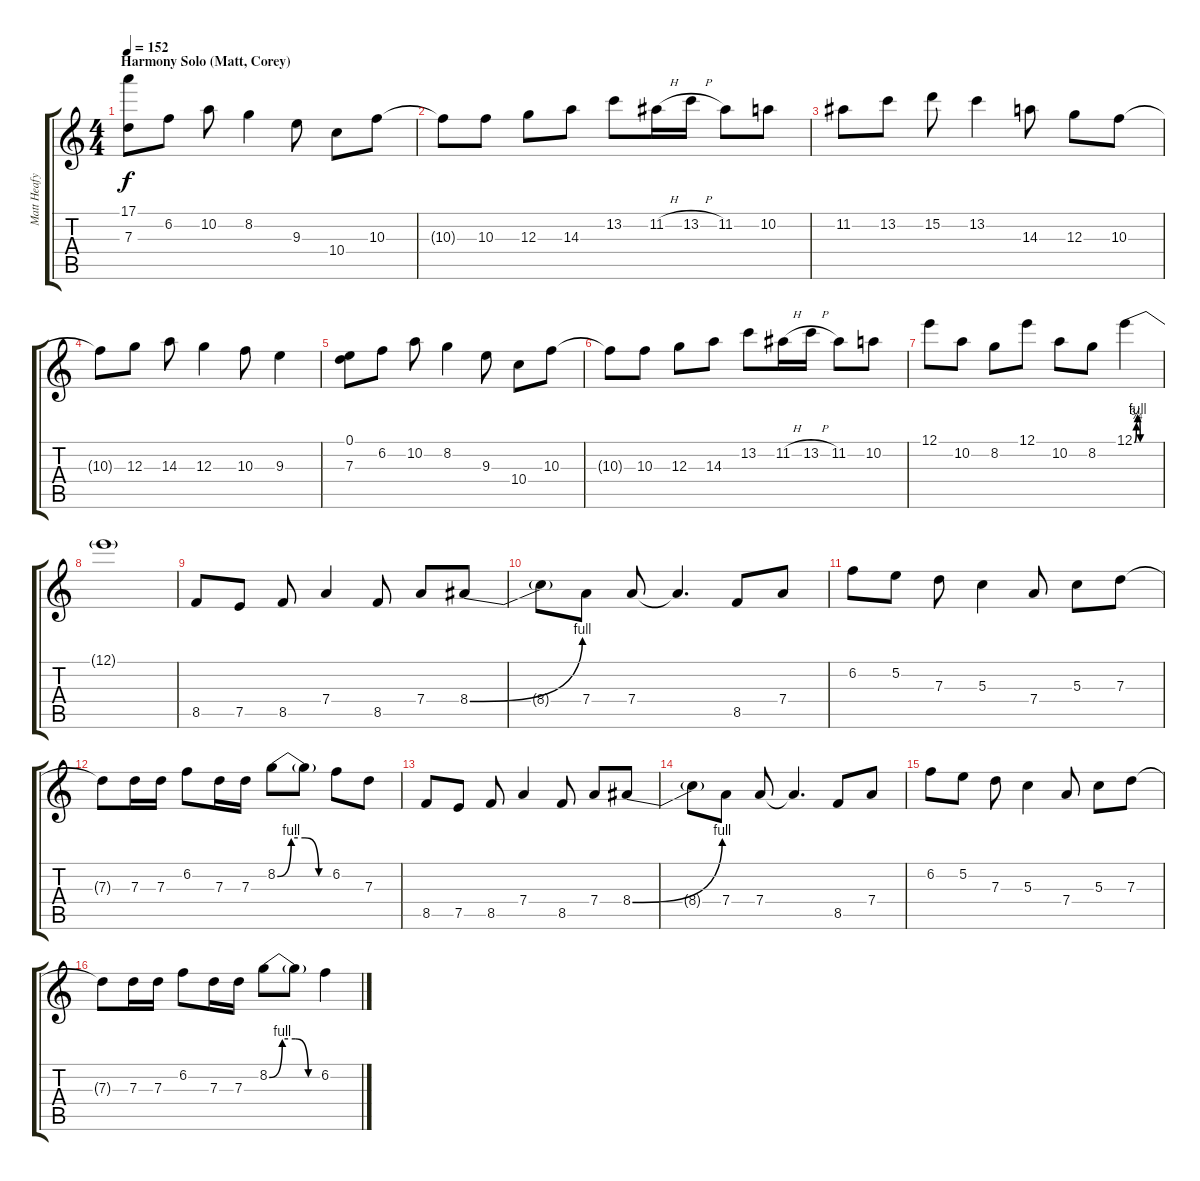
\track ("Matt Heafy" "Matt Heafy") {instrument distortionguitar}
\staff {score tabs}
\tuning (E4 B3 G3 D3 A2 D2) {hide}
\ts (4 4)
\section ("" "Harmony Solo (Matt, Corey)")
\tempo 152
\clef g2
\ks c
(17.1{t} 7.3).8{dy f} 6.2.8 10.2.8 8.2.4 9.3.8 10.4.8 10.3.8 |
10.3{t}.8 10.3.8 12.3.8 14.3.8 13.2.8 11.2{h}.16 13.2{h}.16 11.2.8 10.2.8 |
11.2.8 13.2.8 15.2.8 13.2.4 14.3.8 12.3.8 10.3.8 |
10.3{t}.8 12.3.8 14.3.8 12.3.4 10.3.8 9.3.4 |
(0.1 7.3).8 6.2.8 10.2.8 8.2.4 9.3.8 10.4.8 10.3.8 |
10.3{t}.8 10.3.8 12.3.8 14.3.8 13.2.8 11.2{h}.16 13.2{h}.16 11.2.8 10.2.8 |
12.1.8 10.2.8 8.2.8 12.1.8 10.2.8 8.2.8 12.1{be (custom 0 0 5 3 8 4 11 4 14 0 25 0 30 0 45 0 60 0)}.4 |
12.1{t}.1 |
8.5.8 7.5.8 8.5.8 7.4.4 8.5.8 7.4.8 8.4{be (bend 0 0 60 4)}.8 |
8.4{t}.8 7.4.8 7.4.8 7.4{t}.4{d} 8.5.8 7.4.8 |
6.2.8 5.2.8 7.3.8 5.3.4 7.4.8 5.3.8 7.3.8 |
7.3{t}.8 7.3.16 7.3.16 6.2.8 7.3.16 7.3.16 8.2{be (custom 0 0 15 4 30 4 45 0 60 0)}.8 8.2{t}.8 6.2.8 7.3.8 |
8.5.8 7.5.8 8.5.8 7.4.4 8.5.8 7.4.8 8.4{be (bend 0 0 60 4)}.8 |
8.4{t}.8 7.4.8 7.4.8 7.4{t}.4{d} 8.5.8 7.4.8 |
6.2.8 5.2.8 7.3.8 5.3.4 7.4.8 5.3.8 7.3.8 |
7.3{t}.8 7.3.16 7.3.16 6.2.8 7.3.16 7.3.16 8.2{be (custom 0 0 15 4 30 4 45 0 60 0)}.8 8.2{t}.8 6.2.4
